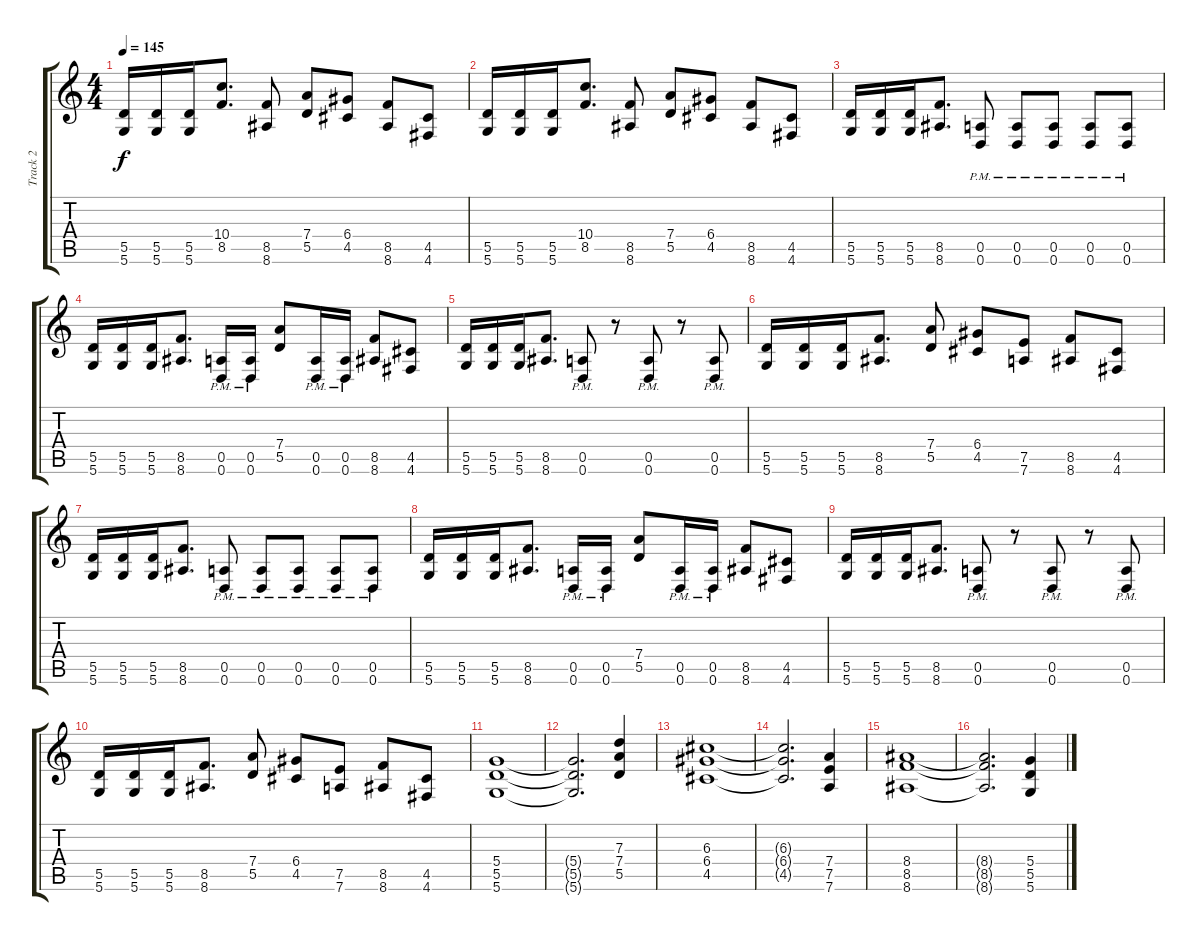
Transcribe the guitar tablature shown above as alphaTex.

\track ("Track 2" "Track 2") {instrument distortionguitar}
\staff {score tabs}
\tuning (E4 B3 G3 D3 A2 D2) {hide}
\ts (4 4)
\tempo 145
\clef g2
\ks c
(5.5 5.6).16{dy f} (5.5 5.6).16 (5.5 5.6).16 (10.4 8.5).8{d} (8.5 8.6).8 (7.4 5.5).8 (6.4 4.5).8 (8.5 8.6).8 (4.5 4.6).8 |
(5.5 5.6).16 (5.5 5.6).16 (5.5 5.6).16 (10.4 8.5).8{d} (8.5 8.6).8 (7.4 5.5).8 (6.4 4.5).8 (8.5 8.6).8 (4.5 4.6).8 |
(5.5 5.6).16 (5.5 5.6).16 (5.5 5.6).16 (8.5 8.6).8{d} (0.5{pm} 0.6{pm}).8 (0.5{pm} 0.6{pm}).8 (0.5{pm} 0.6{pm}).8 (0.5{pm} 0.6{pm}).8 (0.5 0.6{pm}).8 |
(5.5 5.6).16 (5.5 5.6).16 (5.5 5.6).16 (8.5 8.6).8{d} (0.5{pm} 0.6{pm}).16 (0.5{pm} 0.6{pm}).16 (7.4 5.5).8 (0.5{pm} 0.6{pm}).16 (0.5{pm} 0.6{pm}).16 (8.5 8.6).8 (4.5 4.6).8 |
(5.5 5.6).16 (5.5 5.6).16 (5.5 5.6).16 (8.5 8.6).8{d} (0.5{pm} 0.6{pm}).8 r.8 (0.5{pm} 0.6{pm}).8 r.8 (0.5 0.6{pm}).8 |
(5.5 5.6).16 (5.5 5.6).16 (5.5 5.6).16 (8.5 8.6).8{d} (7.4 5.5).8 (6.4 4.5).8 (7.5 7.6).8 (8.5 8.6).8 (4.5 4.6).8 |
(5.5 5.6).16 (5.5 5.6).16 (5.5 5.6).16 (8.5 8.6).8{d} (0.5{pm} 0.6{pm}).8 (0.5{pm} 0.6{pm}).8 (0.5{pm} 0.6{pm}).8 (0.5{pm} 0.6{pm}).8 (0.5 0.6{pm}).8 |
(5.5 5.6).16 (5.5 5.6).16 (5.5 5.6).16 (8.5 8.6).8{d} (0.5{pm} 0.6{pm}).16 (0.5{pm} 0.6{pm}).16 (7.4 5.5).8 (0.5{pm} 0.6{pm}).16 (0.5{pm} 0.6{pm}).16 (8.5 8.6).8 (4.5 4.6).8 |
(5.5 5.6).16 (5.5 5.6).16 (5.5 5.6).16 (8.5 8.6).8{d} (0.5{pm} 0.6{pm}).8 r.8 (0.5{pm} 0.6{pm}).8 r.8 (0.5 0.6{pm}).8 |
(5.5 5.6).16 (5.5 5.6).16 (5.5 5.6).16 (8.5 8.6).8{d} (7.4 5.5).8 (6.4 4.5).8 (7.5 7.6).8 (8.5 8.6).8 (4.5 4.6).8 |
(5.4 5.5 5.6).1 |
(5.4{t} 5.5{t} 5.6{t}).2{d} (7.3 7.4 5.5).4 |
(6.3 6.4 4.5).1 |
(6.3{t} 6.4{t} 4.5{t}).2{d} (7.4 7.5 7.6).4 |
(8.4 8.5 8.6).1 |
(8.4{t} 8.5{t} 8.6{t}).2{d} (5.4 5.5 5.6).4
